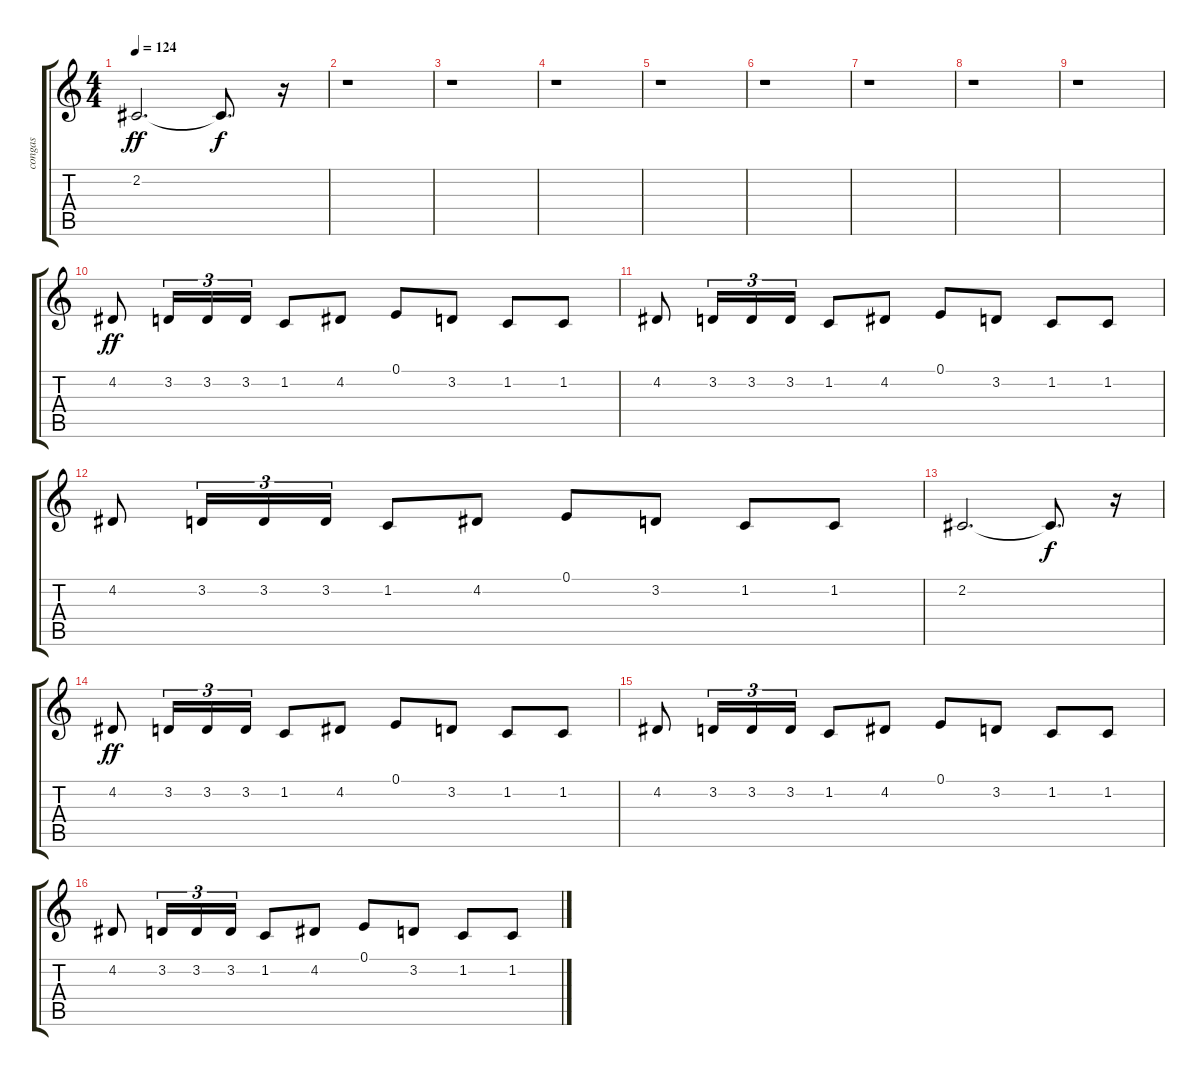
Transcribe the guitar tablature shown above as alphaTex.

\track ("congas" "congas") {instrument acousticgrandpiano}
\staff {score tabs}
\tuning (E4 B3 G3 D3 A2 E2) {hide}
\ts (4 4)
\tempo 124
\clef g2
\ks c
2.2.2{d dy ff} 2.2{t}.8{d dy f} r.16 |
r.1 |
r.1 |
r.1 |
r.1 |
r.1 |
r.1 |
r.1 |
r.1 |
4.2.8{dy ff} 3.2.16{tu (3 2)} 3.2.16{tu (3 2)} 3.2.16{tu (3 2)} 1.2.8 4.2.8 0.1.8 3.2.8 1.2.8 1.2.8 |
4.2.8 3.2.16{tu (3 2)} 3.2.16{tu (3 2)} 3.2.16{tu (3 2)} 1.2.8 4.2.8 0.1.8 3.2.8 1.2.8 1.2.8 |
4.2.8 3.2.16{tu (3 2)} 3.2.16{tu (3 2)} 3.2.16{tu (3 2)} 1.2.8 4.2.8 0.1.8 3.2.8 1.2.8 1.2.8 |
2.2.2{d} 2.2{t}.8{d dy f} r.16 |
4.2.8{dy ff} 3.2.16{tu (3 2)} 3.2.16{tu (3 2)} 3.2.16{tu (3 2)} 1.2.8 4.2.8 0.1.8 3.2.8 1.2.8 1.2.8 |
4.2.8 3.2.16{tu (3 2)} 3.2.16{tu (3 2)} 3.2.16{tu (3 2)} 1.2.8 4.2.8 0.1.8 3.2.8 1.2.8 1.2.8 |
4.2.8 3.2.16{tu (3 2)} 3.2.16{tu (3 2)} 3.2.16{tu (3 2)} 1.2.8 4.2.8 0.1.8 3.2.8 1.2.8 1.2.8
